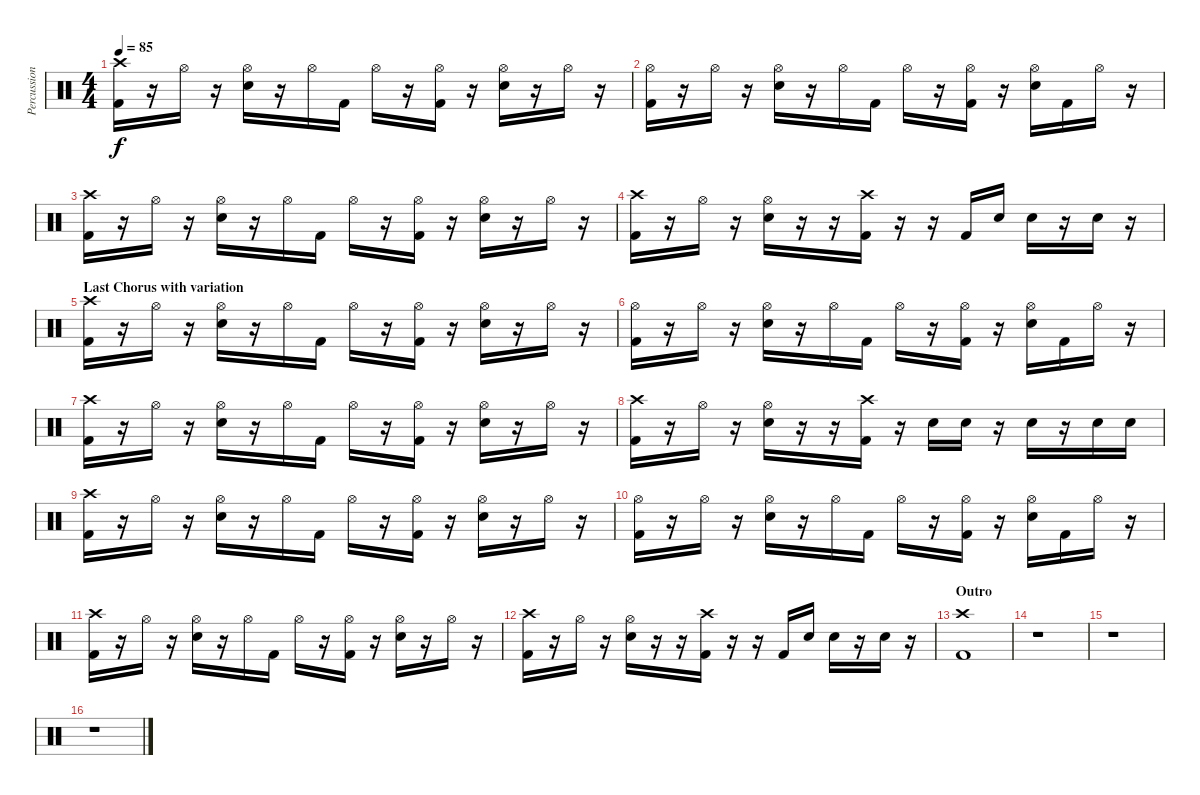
\track ("Percussions" "Percussion") {instrument percussion}
\staff {score}
\articulation defaults
\ts (4 4)
\tempo 85
\clef neutral
\ks c
("Crash high (hit)" "Kick (hit) 2").16{dy f} r.16 "Hi-Hat (open)".16 r.16 ("Hi-Hat (open)" "Electric Snare (hit)").16 r.16 "Hi-Hat (open)".16 "Kick (hit) 2".16 "Hi-Hat (open)".16 r.16 ("Hi-Hat (open)" "Kick (hit) 2").16 r.16 ("Hi-Hat (open)" "Electric Snare (hit)").16 r.16 "Hi-Hat (open)".16 r.16 |
("Hi-Hat (open)" "Kick (hit) 2").16 r.16 "Hi-Hat (open)".16 r.16 ("Hi-Hat (open)" "Electric Snare (hit)").16 r.16 "Hi-Hat (open)".16 "Kick (hit) 2".16 "Hi-Hat (open)".16 r.16 ("Hi-Hat (open)" "Kick (hit) 2").16 r.16 ("Hi-Hat (open)" "Electric Snare (hit)").16 "Kick (hit) 2".16 "Hi-Hat (open)".16 r.16 |
("Crash high (hit)" "Kick (hit) 2").16 r.16 "Hi-Hat (open)".16 r.16 ("Hi-Hat (open)" "Electric Snare (hit)").16 r.16 "Hi-Hat (open)".16 "Kick (hit) 2".16 "Hi-Hat (open)".16 r.16 ("Hi-Hat (open)" "Kick (hit) 2").16 r.16 ("Hi-Hat (open)" "Electric Snare (hit)").16 r.16 "Hi-Hat (open)".16 r.16 |
("Crash high (hit)" "Kick (hit) 2").16 r.16 "Hi-Hat (open)".16 r.16 ("Hi-Hat (open)" "Electric Snare (hit)").16 r.16 r.16 ("Crash high (hit)" "Kick (hit) 2").16 r.16 r.16 "Kick (hit) 2".16 "Electric Snare (hit)".16 "Electric Snare (hit)".16 r.16 "Electric Snare (hit)".16 r.16 |
\section ("" "Last Chorus with variation")
("Crash high (hit)" "Kick (hit) 2").16 r.16 "Hi-Hat (open)".16 r.16 ("Hi-Hat (open)" "Electric Snare (hit)").16 r.16 "Hi-Hat (open)".16 "Kick (hit) 2".16 "Hi-Hat (open)".16 r.16 ("Hi-Hat (open)" "Kick (hit) 2").16 r.16 ("Hi-Hat (open)" "Electric Snare (hit)").16 r.16 "Hi-Hat (open)".16 r.16 |
("Hi-Hat (open)" "Kick (hit) 2").16 r.16 "Hi-Hat (open)".16 r.16 ("Hi-Hat (open)" "Electric Snare (hit)").16 r.16 "Hi-Hat (open)".16 "Kick (hit) 2".16 "Hi-Hat (open)".16 r.16 ("Hi-Hat (open)" "Kick (hit) 2").16 r.16 ("Hi-Hat (open)" "Electric Snare (hit)").16 "Kick (hit) 2".16 "Hi-Hat (open)".16 r.16 |
("Crash high (hit)" "Kick (hit) 2").16 r.16 "Hi-Hat (open)".16 r.16 ("Hi-Hat (open)" "Electric Snare (hit)").16 r.16 "Hi-Hat (open)".16 "Kick (hit) 2".16 "Hi-Hat (open)".16 r.16 ("Hi-Hat (open)" "Kick (hit) 2").16 r.16 ("Hi-Hat (open)" "Electric Snare (hit)").16 r.16 "Hi-Hat (open)".16 r.16 |
("Crash high (hit)" "Kick (hit) 2").16 r.16 "Hi-Hat (open)".16 r.16 ("Hi-Hat (open)" "Electric Snare (hit)").16 r.16 r.16 ("Crash high (hit)" "Kick (hit) 2").16 r.16 "Electric Snare (hit)".16 "Electric Snare (hit)".16 r.16 "Electric Snare (hit)".16 r.16 "Electric Snare (hit)".16 "Electric Snare (hit)".16 |
("Crash high (hit)" "Kick (hit) 2").16 r.16 "Hi-Hat (open)".16 r.16 ("Hi-Hat (open)" "Electric Snare (hit)").16 r.16 "Hi-Hat (open)".16 "Kick (hit) 2".16 "Hi-Hat (open)".16 r.16 ("Hi-Hat (open)" "Kick (hit) 2").16 r.16 ("Hi-Hat (open)" "Electric Snare (hit)").16 r.16 "Hi-Hat (open)".16 r.16 |
("Hi-Hat (open)" "Kick (hit) 2").16 r.16 "Hi-Hat (open)".16 r.16 ("Hi-Hat (open)" "Electric Snare (hit)").16 r.16 "Hi-Hat (open)".16 "Kick (hit) 2".16 "Hi-Hat (open)".16 r.16 ("Hi-Hat (open)" "Kick (hit) 2").16 r.16 ("Hi-Hat (open)" "Electric Snare (hit)").16 "Kick (hit) 2".16 "Hi-Hat (open)".16 r.16 |
("Crash high (hit)" "Kick (hit) 2").16 r.16 "Hi-Hat (open)".16 r.16 ("Hi-Hat (open)" "Electric Snare (hit)").16 r.16 "Hi-Hat (open)".16 "Kick (hit) 2".16 "Hi-Hat (open)".16 r.16 ("Hi-Hat (open)" "Kick (hit) 2").16 r.16 ("Hi-Hat (open)" "Electric Snare (hit)").16 r.16 "Hi-Hat (open)".16 r.16 |
("Crash high (hit)" "Kick (hit) 2").16 r.16 "Hi-Hat (open)".16 r.16 ("Hi-Hat (open)" "Electric Snare (hit)").16 r.16 r.16 ("Crash high (hit)" "Kick (hit) 2").16 r.16 r.16 "Kick (hit) 2".16 "Electric Snare (hit)".16 "Electric Snare (hit)".16 r.16 "Electric Snare (hit)".16 r.16 |
\section ("" "Outro")
("Crash high (hit)" "Kick (hit) 2").1 |
r.1 |
r.1 |
r.1
